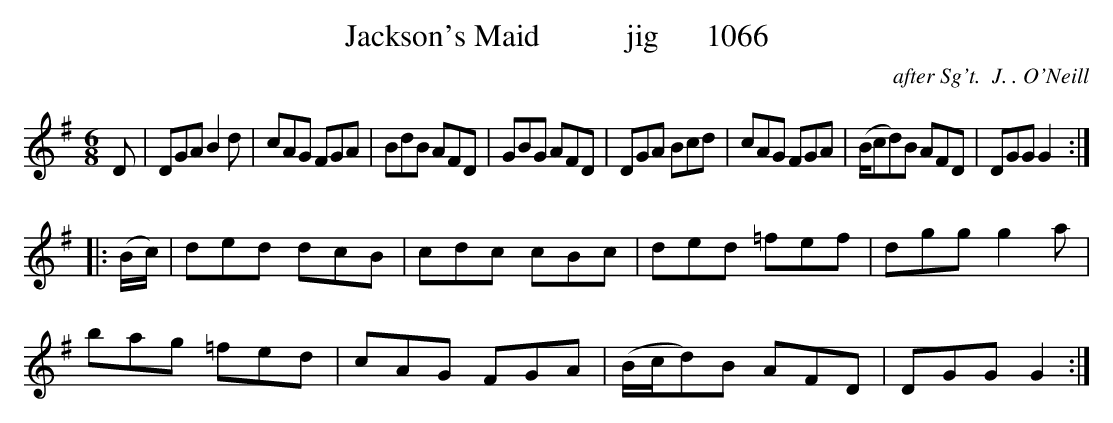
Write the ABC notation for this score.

X:1
T:Jackson's Maid           jig      1066
C:after Sg't.  J. . O'Neill
BRENNAN July 2003 (HTTP://WWW.SOSYOURMOM.COM)
M:6/8
L:1/8
K:G
D|DGA B2d|cAG FGA|BdB AFD|GBG AFD|DGA Bcd|cAG FGA|(B/2cd)B AFD|DGG G2:|
|:(B/2c/2)|ded dcB|cdc cBc|ded =fef|dgg g2a|
bag =fed|cAG FGA|(B/2c/2d)B AFD|DGG G2:|
